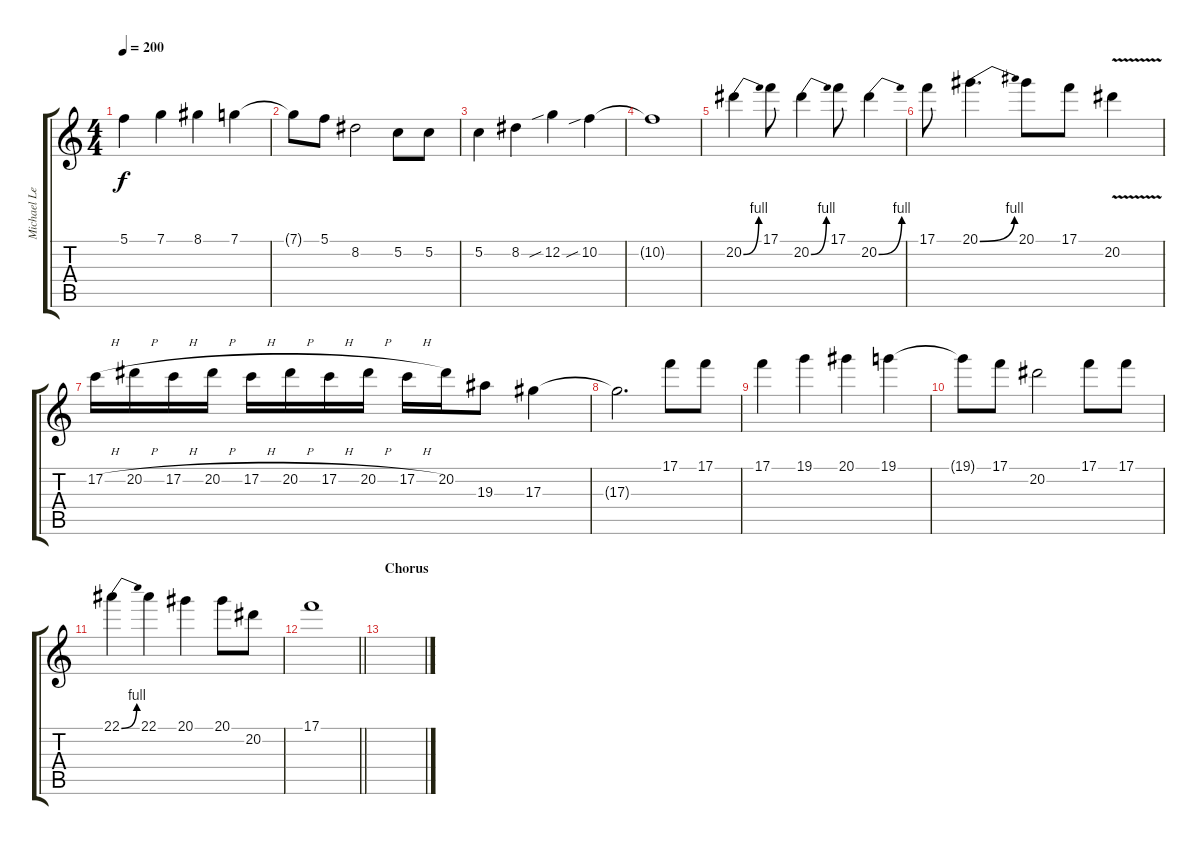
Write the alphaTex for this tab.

\track ("Michael Lead" "Michael Le") {instrument distortionguitar}
\staff {score tabs}
\tuning (C4 G3 Eb3 Bb2 F2 C2) {hide}
\ts (4 4)
\tempo 200
\clef g2
\ks c
5.1.4{dy f} 7.1.4 8.1.4 7.1.4 |
7.1{t}.8 5.1.8 8.2.2 5.2.8 5.2.8 |
5.2.4 8.2.4 12.2{sib}.4 10.2{sib}.4 |
10.2{t}.1 |
20.2{be (bend 0 0 60 4)}.4 17.1.8 20.2{be (bend 0 0 60 4)}.4 17.1.8 20.2{be (bend 0 0 60 4)}.4 |
17.1.8 20.1{be (bend 0 0 60 4)}.4{d} 20.1.8 17.1.8 20.2{v}.4 |
17.2{h}.16 20.2{h}.16 17.2{h}.16 20.2{h}.16 17.2{h}.16 20.2{h}.16 17.2{h}.16 20.2{h}.16 17.2{h}.16 20.2.16 19.3.8 17.3.4 |
17.3{t}.2{d} 17.1.8 17.1.8 |
17.1.4 19.1.4 20.1.4 19.1.4 |
19.1{t}.8 17.1.8 20.2.2 17.1.8 17.1.8 |
22.1{be (bend 0 0 60 4)}.4 22.1.4 20.1.4 20.1.8 20.2.8 |
\barLineRight lightlight
17.1.1 |
\section ("" "Chorus")
